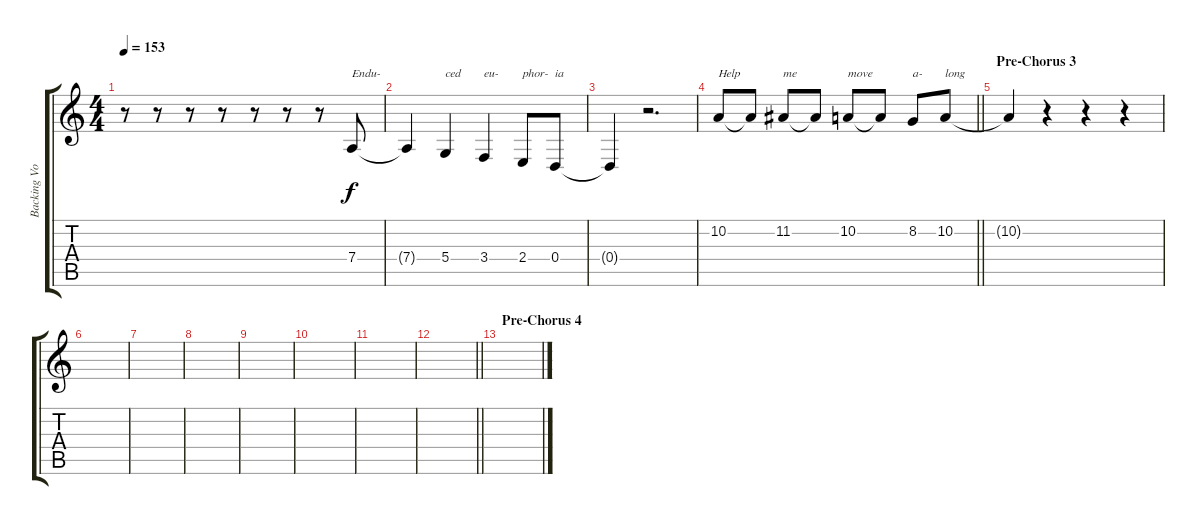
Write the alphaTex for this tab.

\track ("Backing Vocals" "Backing Vo") {instrument clarinet}
\staff {score tabs}
\tuning (E4 B3 G3 D3 A2 D2) {hide}
\ts (4 4)
\tempo 153
\clef g2
\ks c
r.8{dy f} r.8 r.8 r.8 r.8 r.8 r.8 7.4.8{txt "Endu-"} |
7.4{t}.4 5.4.4{txt "ced"} 3.4.4{txt "eu-"} 2.4.8{txt "phor-"} 0.4.8{txt "ia"} |
0.4{t}.4 r.2{d} |
\barLineRight lightlight
10.2.8{txt "Help"} 10.2{t}.8 11.2.8{txt "me"} 11.2{t}.8 10.2.8{txt "move"} 10.2{t}.8 8.2.8{txt "a-"} 10.2.8{txt "long"} |
\section ("" "Pre-Chorus 3")
10.2{t}.4 r.4 r.4 r.4 |
|
|
|
|
|
|
\barLineRight lightlight
|
\section ("" "Pre-Chorus 4")
